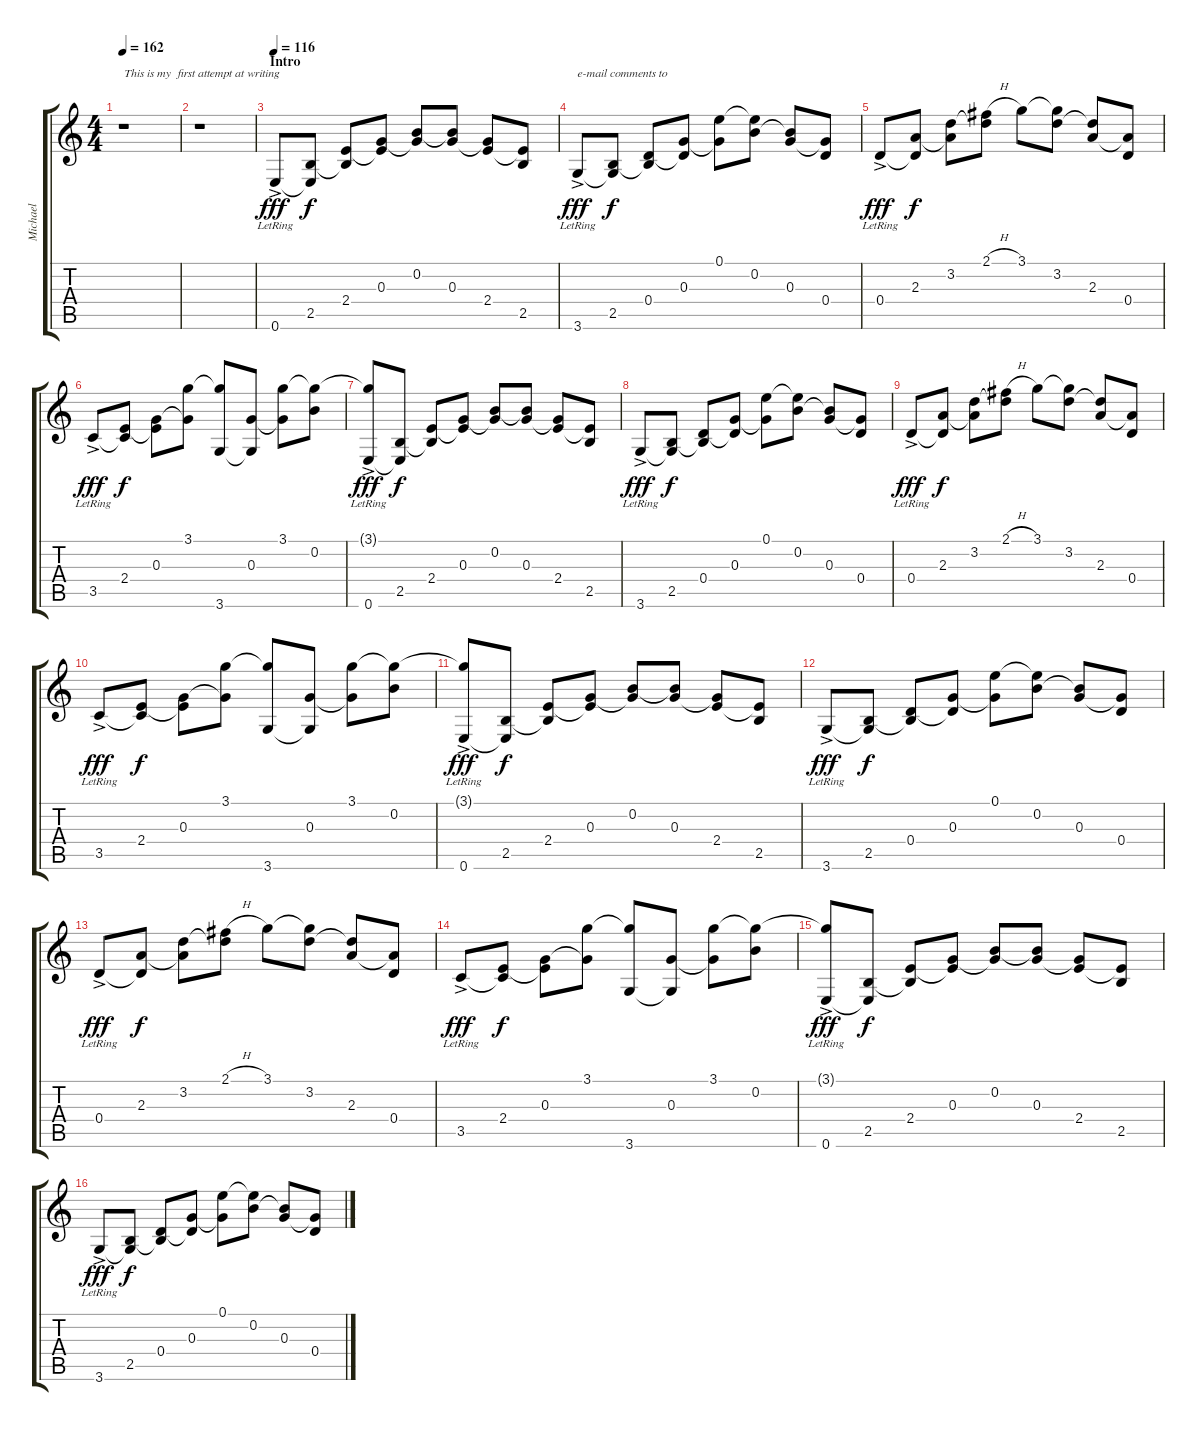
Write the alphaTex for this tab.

\track ("Michael" "Michael") {instrument electricguitarclean}
\staff {score tabs}
\tuning (E4 B3 G3 D3 A2 E2) {hide}
\ts (4 4)
\tempo 162
\tempo 116
\tempo 162
\clef g2
\ks c
r.1{txt "This is my  first attempt at writing" dy fff instrument electricguitarclean} |
r.1 |
\section ("" "Intro")
\tempo 116
0.6{ac lr}.8{instrument electricguitarclean} (2.5 0.6{t}).8{dy f} (2.4 2.5{t}).8 (0.3 2.4{t}).8 (0.2 0.3{t}).8 (0.2{t} 0.3).8 (0.3{t} 2.4).8 (2.4{t} 2.5).8 |
3.6{ac lr}.8{txt "e-mail comments to" dy fff} (2.5 3.6{t}).8{dy f} (0.4 2.5{t}).8 (0.3 0.4{t}).8 (0.1 0.3{t}).8 (0.1{t} 0.2).8 (0.2{t} 0.3).8 (0.3{t} 0.4).8 |
0.4{ac lr}.8{dy fff} (2.3 0.4{t}).8{dy f} (3.2 2.3{t}).8 (2.1{h} 3.2{t}).8 3.1.8 (3.1{t} 3.2).8 (3.2{t} 2.3).8 (2.3{t} 0.4).8 |
3.5{ac lr}.8{dy fff} (2.4 3.5{t}).8{dy f} (0.3 2.4{t}).8 (3.1 0.3{t}).8 (3.1{t} 3.6).8 (0.3 3.6{t}).8 (3.1 0.3{t}).8 (3.1{t} 0.2).8 |
(3.1{t} 0.6{ac lr}).8{dy fff} (2.5 0.6{t}).8{dy f} (2.4 2.5{t}).8 (0.3 2.4{t}).8 (0.2 0.3{t}).8 (0.2{t} 0.3).8 (0.3{t} 2.4).8 (2.4{t} 2.5).8 |
3.6{ac lr}.8{dy fff} (2.5 3.6{t}).8{dy f} (0.4 2.5{t}).8 (0.3 0.4{t}).8 (0.1 0.3{t}).8 (0.1{t} 0.2).8 (0.2{t} 0.3).8 (0.3{t} 0.4).8 |
0.4{ac lr}.8{dy fff} (2.3 0.4{t}).8{dy f} (3.2 2.3{t}).8 (2.1{h} 3.2{t}).8 3.1.8 (3.1{t} 3.2).8 (3.2{t} 2.3).8 (2.3{t} 0.4).8 |
3.5{ac lr}.8{dy fff} (2.4 3.5{t}).8{dy f} (0.3 2.4{t}).8 (3.1 0.3{t}).8 (3.1{t} 3.6).8 (0.3 3.6{t}).8 (3.1 0.3{t}).8 (3.1{t} 0.2).8 |
(3.1{t} 0.6{ac lr}).8{dy fff} (2.5 0.6{t}).8{dy f} (2.4 2.5{t}).8 (0.3 2.4{t}).8 (0.2 0.3{t}).8 (0.2{t} 0.3).8 (0.3{t} 2.4).8 (2.4{t} 2.5).8 |
3.6{ac lr}.8{dy fff} (2.5 3.6{t}).8{dy f} (0.4 2.5{t}).8 (0.3 0.4{t}).8 (0.1 0.3{t}).8 (0.1{t} 0.2).8 (0.2{t} 0.3).8 (0.3{t} 0.4).8 |
0.4{ac lr}.8{dy fff} (2.3 0.4{t}).8{dy f} (3.2 2.3{t}).8 (2.1{h} 3.2{t}).8 3.1.8 (3.1{t} 3.2).8 (3.2{t} 2.3).8 (2.3{t} 0.4).8 |
3.5{ac lr}.8{dy fff} (2.4 3.5{t}).8{dy f} (0.3 2.4{t}).8 (3.1 0.3{t}).8 (3.1{t} 3.6).8 (0.3 3.6{t}).8 (3.1 0.3{t}).8 (3.1{t} 0.2).8 |
(3.1{t} 0.6{ac lr}).8{dy fff} (2.5 0.6{t}).8{dy f} (2.4 2.5{t}).8 (0.3 2.4{t}).8 (0.2 0.3{t}).8 (0.2{t} 0.3).8 (0.3{t} 2.4).8 (2.4{t} 2.5).8 |
3.6{ac lr}.8{dy fff} (2.5 3.6{t}).8{dy f} (0.4 2.5{t}).8 (0.3 0.4{t}).8 (0.1 0.3{t}).8 (0.1{t} 0.2).8 (0.2{t} 0.3).8 (0.3{t} 0.4).8
